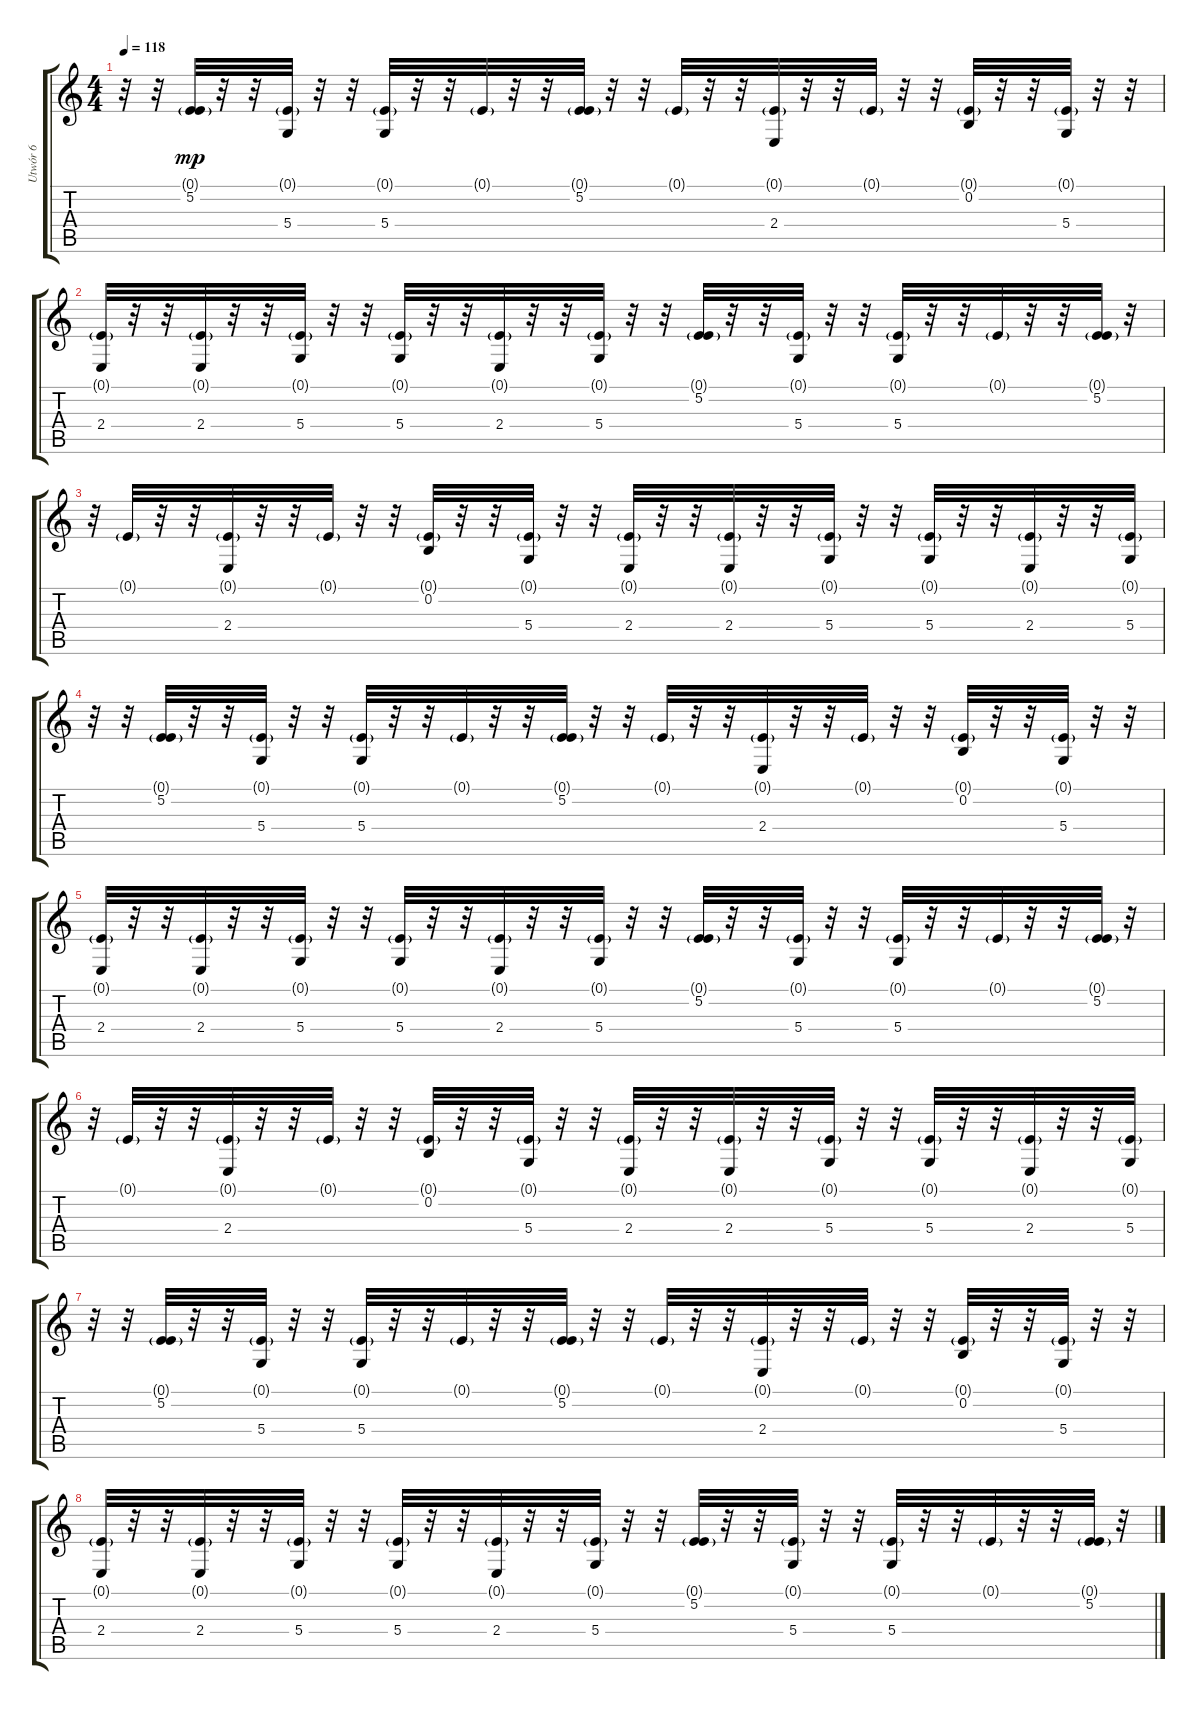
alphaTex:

\track ("Utwór 6" "Utwór 6") {instrument lead8bassandlead}
\staff {score tabs}
\tuning (E4 B3 G3 D3 A2 E2) {hide}
\ts (4 4)
\tempo 118
\clef g2
\ks c
r.32{dy mp} r.32 (0.1{g} 5.2).32 r.32 r.32 (0.1{g} 5.4).32 r.32 r.32 (0.1{g} 5.4).32 r.32 r.32 0.1{g}.32 r.32 r.32 (0.1{g} 5.2).32 r.32 r.32 0.1{g}.32 r.32 r.32 (0.1{g} 2.4).32 r.32 r.32 0.1{g}.32 r.32 r.32 (0.1{g} 0.2).32 r.32 r.32 (0.1{g} 5.4).32 r.32 r.32 |
(0.1{g} 2.4).32 r.32 r.32 (0.1{g} 2.4).32 r.32 r.32 (0.1{g} 5.4).32 r.32 r.32 (0.1{g} 5.4).32 r.32 r.32 (0.1{g} 2.4).32 r.32 r.32 (0.1{g} 5.4).32 r.32 r.32 (0.1{g} 5.2).32 r.32 r.32 (0.1{g} 5.4).32 r.32 r.32 (0.1{g} 5.4).32 r.32 r.32 0.1{g}.32 r.32 r.32 (0.1{g} 5.2).32 r.32 |
r.32 0.1{g}.32 r.32 r.32 (0.1{g} 2.4).32 r.32 r.32 0.1{g}.32 r.32 r.32 (0.1{g} 0.2).32 r.32 r.32 (0.1{g} 5.4).32 r.32 r.32 (0.1{g} 2.4).32 r.32 r.32 (0.1{g} 2.4).32 r.32 r.32 (0.1{g} 5.4).32 r.32 r.32 (0.1{g} 5.4).32 r.32 r.32 (0.1{g} 2.4).32 r.32 r.32 (0.1{g} 5.4).32 |
r.32 r.32 (0.1{g} 5.2).32 r.32 r.32 (0.1{g} 5.4).32 r.32 r.32 (0.1{g} 5.4).32 r.32 r.32 0.1{g}.32 r.32 r.32 (0.1{g} 5.2).32 r.32 r.32 0.1{g}.32 r.32 r.32 (0.1{g} 2.4).32 r.32 r.32 0.1{g}.32 r.32 r.32 (0.1{g} 0.2).32 r.32 r.32 (0.1{g} 5.4).32 r.32 r.32 |
(0.1{g} 2.4).32 r.32 r.32 (0.1{g} 2.4).32 r.32 r.32 (0.1{g} 5.4).32 r.32 r.32 (0.1{g} 5.4).32 r.32 r.32 (0.1{g} 2.4).32 r.32 r.32 (0.1{g} 5.4).32 r.32 r.32 (0.1{g} 5.2).32 r.32 r.32 (0.1{g} 5.4).32 r.32 r.32 (0.1{g} 5.4).32 r.32 r.32 0.1{g}.32 r.32 r.32 (0.1{g} 5.2).32 r.32 |
r.32 0.1{g}.32 r.32 r.32 (0.1{g} 2.4).32 r.32 r.32 0.1{g}.32 r.32 r.32 (0.1{g} 0.2).32 r.32 r.32 (0.1{g} 5.4).32 r.32 r.32 (0.1{g} 2.4).32 r.32 r.32 (0.1{g} 2.4).32 r.32 r.32 (0.1{g} 5.4).32 r.32 r.32 (0.1{g} 5.4).32 r.32 r.32 (0.1{g} 2.4).32 r.32 r.32 (0.1{g} 5.4).32 |
r.32 r.32 (0.1{g} 5.2).32 r.32 r.32 (0.1{g} 5.4).32 r.32 r.32 (0.1{g} 5.4).32 r.32 r.32 0.1{g}.32 r.32 r.32 (0.1{g} 5.2).32 r.32 r.32 0.1{g}.32 r.32 r.32 (0.1{g} 2.4).32 r.32 r.32 0.1{g}.32 r.32 r.32 (0.1{g} 0.2).32 r.32 r.32 (0.1{g} 5.4).32 r.32 r.32 |
(0.1{g} 2.4).32 r.32 r.32 (0.1{g} 2.4).32 r.32 r.32 (0.1{g} 5.4).32 r.32 r.32 (0.1{g} 5.4).32 r.32 r.32 (0.1{g} 2.4).32 r.32 r.32 (0.1{g} 5.4).32 r.32 r.32 (0.1{g} 5.2).32 r.32 r.32 (0.1{g} 5.4).32 r.32 r.32 (0.1{g} 5.4).32 r.32 r.32 0.1{g}.32 r.32 r.32 (0.1{g} 5.2).32 r.32
